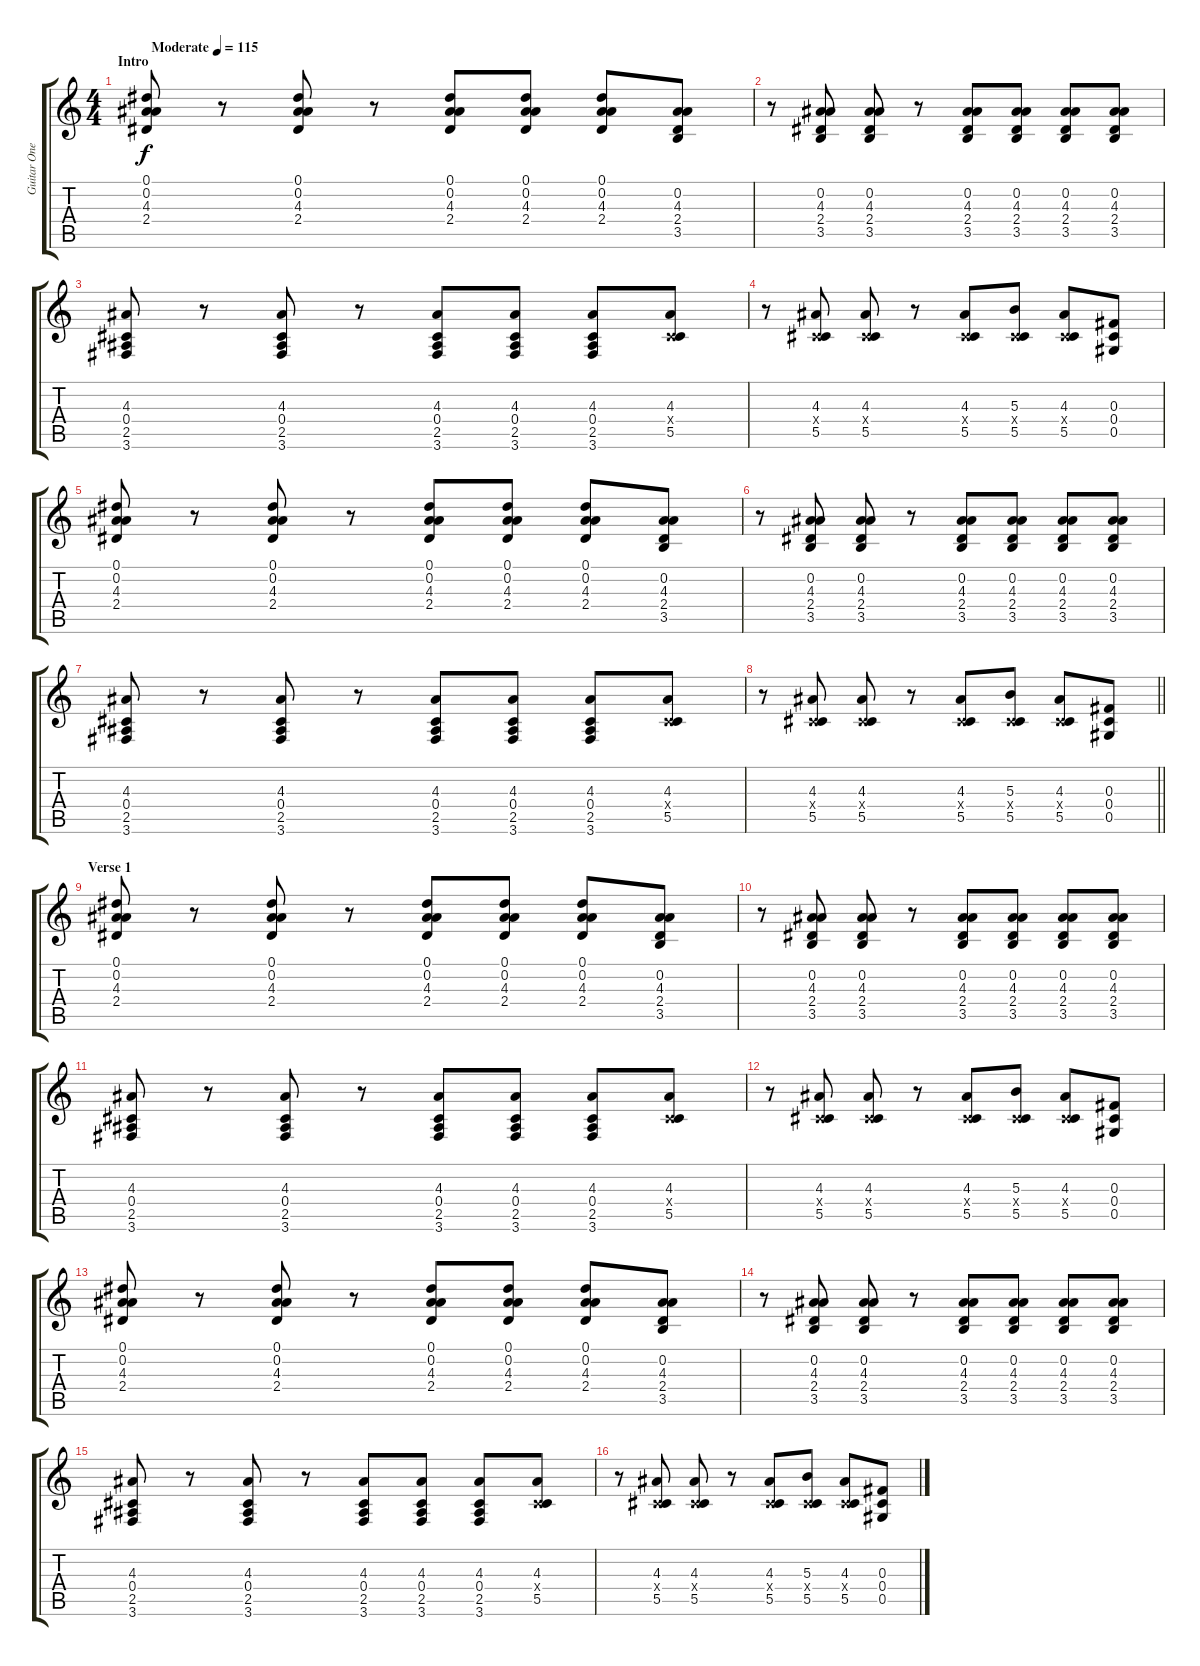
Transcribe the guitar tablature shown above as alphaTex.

\track ("Guitar One" "Guitar One") {instrument electricguitarclean}
\staff {score tabs}
\tuning (Eb4 Bb3 Gb3 Db3 Ab2 Eb2) {hide}
\ts (4 4)
\section ("" "Intro")
\tempo (115 "Moderate")
\clef g2
\ks c
(0.1 0.2 4.3 2.4).8{dy f instrument electricguitarclean} r.8 (0.1 0.2 4.3 2.4).8 r.8 (0.1 0.2 4.3 2.4).8 (0.1 0.2 4.3 2.4).8 (0.1 0.2 4.3 2.4).8 (0.2 4.3 2.4 3.5).8 |
r.8 (0.2 4.3 2.4 3.5).8 (0.2 4.3 2.4 3.5).8 r.8 (0.2 4.3 2.4 3.5).8 (0.2 4.3 2.4 3.5).8 (0.2 4.3 2.4 3.5).8 (0.2 4.3 2.4 3.5).8 |
(4.3 0.4 2.5 3.6).8 r.8 (4.3 0.4 2.5 3.6).8 r.8 (4.3 0.4 2.5 3.6).8 (4.3 0.4 2.5 3.6).8 (4.3 0.4 2.5 3.6).8 (4.3 0.4{x} 5.5).8 |
r.8 (4.3 0.4{x} 5.5).8 (4.3 0.4{x} 5.5).8 r.8 (4.3 0.4{x} 5.5).8 (5.3 0.4{x} 5.5).8 (4.3 0.4{x} 5.5).8 (0.3 0.4 0.5).8 |
(0.1 0.2 4.3 2.4).8 r.8 (0.1 0.2 4.3 2.4).8 r.8 (0.1 0.2 4.3 2.4).8 (0.1 0.2 4.3 2.4).8 (0.1 0.2 4.3 2.4).8 (0.2 4.3 2.4 3.5).8 |
r.8 (0.2 4.3 2.4 3.5).8 (0.2 4.3 2.4 3.5).8 r.8 (0.2 4.3 2.4 3.5).8 (0.2 4.3 2.4 3.5).8 (0.2 4.3 2.4 3.5).8 (0.2 4.3 2.4 3.5).8 |
(4.3 0.4 2.5 3.6).8 r.8 (4.3 0.4 2.5 3.6).8 r.8 (4.3 0.4 2.5 3.6).8 (4.3 0.4 2.5 3.6).8 (4.3 0.4 2.5 3.6).8 (4.3 0.4{x} 5.5).8 |
\barLineRight lightlight
r.8 (4.3 0.4{x} 5.5).8 (4.3 0.4{x} 5.5).8 r.8 (4.3 0.4{x} 5.5).8 (5.3 0.4{x} 5.5).8 (4.3 0.4{x} 5.5).8 (0.3 0.4 0.5).8 |
\section ("" "Verse 1")
(0.1 0.2 4.3 2.4).8 r.8 (0.1 0.2 4.3 2.4).8 r.8 (0.1 0.2 4.3 2.4).8 (0.1 0.2 4.3 2.4).8 (0.1 0.2 4.3 2.4).8 (0.2 4.3 2.4 3.5).8 |
r.8 (0.2 4.3 2.4 3.5).8 (0.2 4.3 2.4 3.5).8 r.8 (0.2 4.3 2.4 3.5).8 (0.2 4.3 2.4 3.5).8 (0.2 4.3 2.4 3.5).8 (0.2 4.3 2.4 3.5).8 |
(4.3 0.4 2.5 3.6).8 r.8 (4.3 0.4 2.5 3.6).8 r.8 (4.3 0.4 2.5 3.6).8 (4.3 0.4 2.5 3.6).8 (4.3 0.4 2.5 3.6).8 (4.3 0.4{x} 5.5).8 |
r.8 (4.3 0.4{x} 5.5).8 (4.3 0.4{x} 5.5).8 r.8 (4.3 0.4{x} 5.5).8 (5.3 0.4{x} 5.5).8 (4.3 0.4{x} 5.5).8 (0.3 0.4 0.5).8 |
(0.1 0.2 4.3 2.4).8 r.8 (0.1 0.2 4.3 2.4).8 r.8 (0.1 0.2 4.3 2.4).8 (0.1 0.2 4.3 2.4).8 (0.1 0.2 4.3 2.4).8 (0.2 4.3 2.4 3.5).8 |
r.8 (0.2 4.3 2.4 3.5).8 (0.2 4.3 2.4 3.5).8 r.8 (0.2 4.3 2.4 3.5).8 (0.2 4.3 2.4 3.5).8 (0.2 4.3 2.4 3.5).8 (0.2 4.3 2.4 3.5).8 |
(4.3 0.4 2.5 3.6).8 r.8 (4.3 0.4 2.5 3.6).8 r.8 (4.3 0.4 2.5 3.6).8 (4.3 0.4 2.5 3.6).8 (4.3 0.4 2.5 3.6).8 (4.3 0.4{x} 5.5).8 |
r.8 (4.3 0.4{x} 5.5).8 (4.3 0.4{x} 5.5).8 r.8 (4.3 0.4{x} 5.5).8 (5.3 0.4{x} 5.5).8 (4.3 0.4{x} 5.5).8 (0.3 0.4 0.5).8
